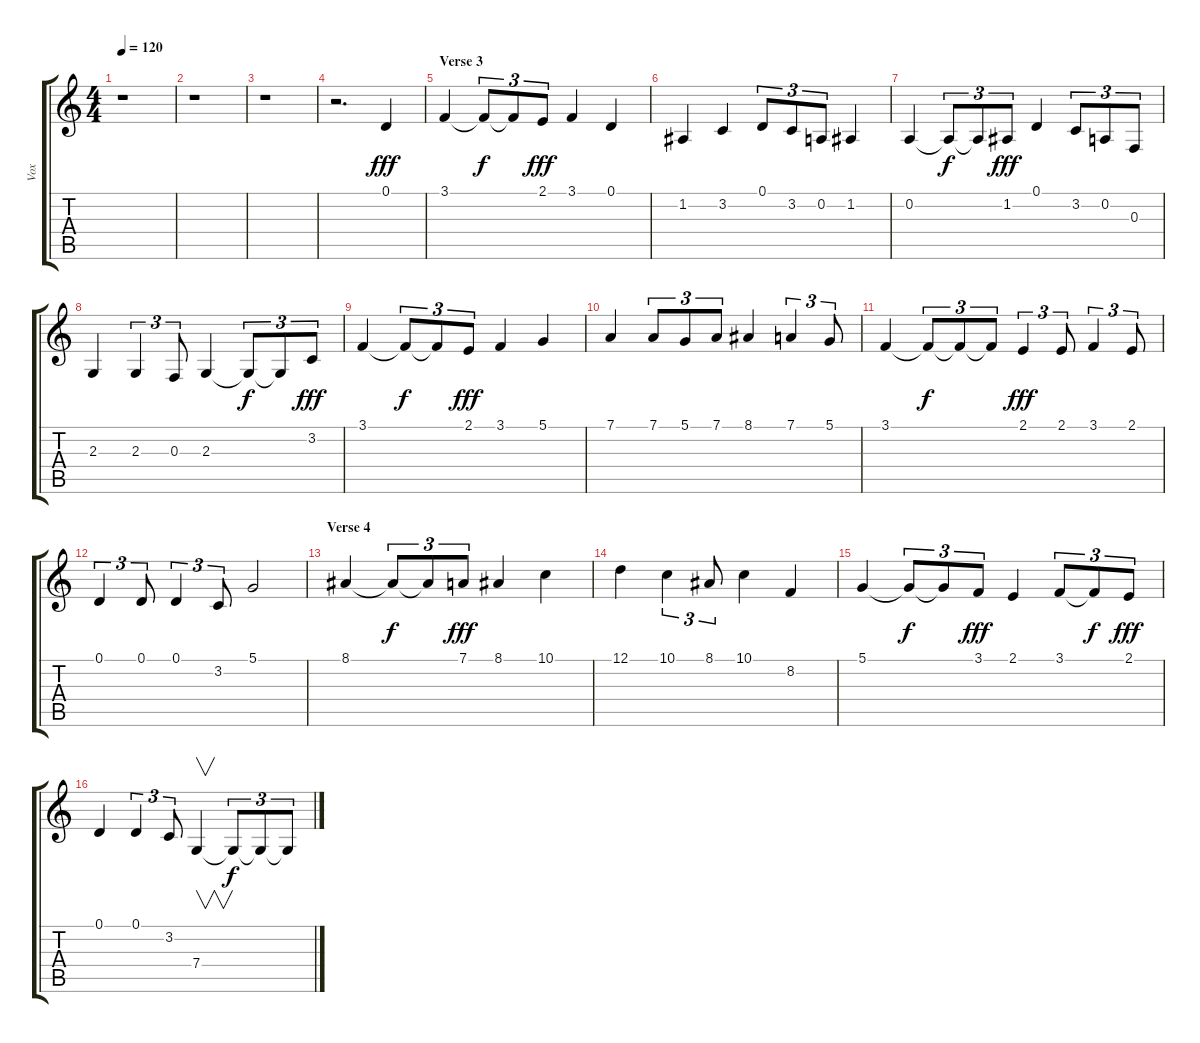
\track ("Vox" "Vox") {instrument frenchhorn}
\staff {score tabs}
\tuning (D4 A3 F3 C3 G2 D2) {hide}
\ts (4 4)
\tempo 120
\clef g2
\ks c
r.1{dy fff} |
r.1 |
r.1 |
r.2{d} 0.1.4 |
\section ("" "Verse 3")
3.1.4 3.1{t}.8{tu (3 2) dy f} 3.1{t}.8{tu (3 2)} 2.1.8{tu (3 2) dy fff} 3.1.4 0.1.4 |
1.2.4 3.2.4 0.1.8{tu (3 2)} 3.2.8{tu (3 2)} 0.2.8{tu (3 2)} 1.2.4 |
0.2.4 0.2{t}.8{tu (3 2) dy f} 0.2{t}.8{tu (3 2)} 1.2.8{tu (3 2) dy fff} 0.1.4 3.2.8{tu (3 2)} 0.2.8{tu (3 2)} 0.3.8{tu (3 2)} |
2.3.4 2.3.4{tu (3 2)} 0.3.8{tu (3 2)} 2.3.4 2.3{t}.8{tu (3 2) dy f} 2.3{t}.8{tu (3 2)} 3.2.8{tu (3 2) dy fff} |
3.1.4 3.1{t}.8{tu (3 2) dy f} 3.1{t}.8{tu (3 2)} 2.1.8{tu (3 2) dy fff} 3.1.4 5.1.4 |
7.1.4 7.1.8{tu (3 2)} 5.1.8{tu (3 2)} 7.1.8{tu (3 2)} 8.1.4 7.1.4{tu (3 2)} 5.1.8{tu (3 2)} |
3.1.4 3.1{t}.8{tu (3 2) dy f} 3.1{t}.8{tu (3 2)} 3.1{t}.8{tu (3 2)} 2.1.4{tu (3 2) dy fff} 2.1.8{tu (3 2)} 3.1.4{tu (3 2)} 2.1.8{tu (3 2)} |
0.1.4{tu (3 2)} 0.1.8{tu (3 2)} 0.1.4{tu (3 2)} 3.2.8{tu (3 2)} 5.1.2 |
\section ("" "Verse 4")
8.1.4 8.1{t}.8{tu (3 2) dy f} 8.1{t}.8{tu (3 2)} 7.1.8{tu (3 2) dy fff} 8.1.4 10.1.4 |
12.1.4 10.1.4{tu (3 2)} 8.1.8{tu (3 2)} 10.1.4 8.2.4 |
5.1.4 5.1{t}.8{tu (3 2) dy f} 5.1{t}.8{tu (3 2)} 3.1.8{tu (3 2) dy fff} 2.1.4 3.1.8{tu (3 2)} 3.1{t}.8{tu (3 2) dy f} 2.1.8{tu (3 2) dy fff} |
0.1.4 0.1.4{tu (3 2)} 3.2.8{tu (3 2)} 7.4.4{v} 7.4{t}.8{tu (3 2) dy f} 7.4{t}.8{tu (3 2)} 7.4{t}.8{tu (3 2)}
